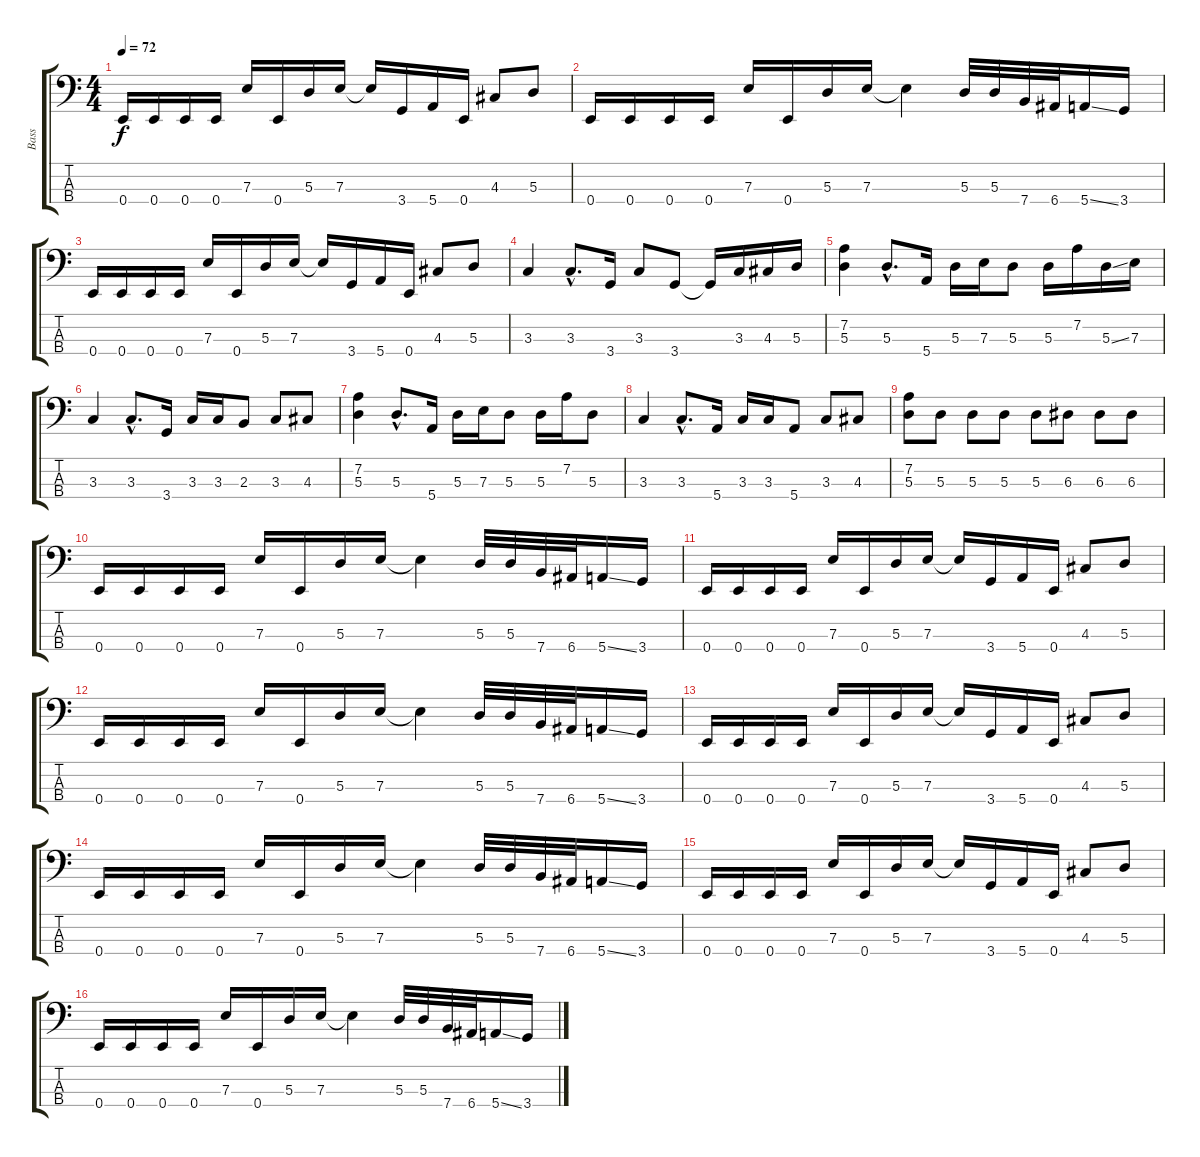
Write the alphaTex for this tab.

\track ("Bass" "Bass") {instrument electricbassfinger}
\staff {score tabs}
\tuning (G2 D2 A1 E1) {hide}
\ts (4 4)
\tempo 72
\clef f4
\ks c
0.4.16{dy f} 0.4.16 0.4.16 0.4.16 7.3.16 0.4.16 5.3.16 7.3.16 7.3{t}.16 3.4.16 5.4.16 0.4.16 4.3.8 5.3.8 |
0.4.16 0.4.16 0.4.16 0.4.16 7.3.16 0.4.16 5.3.16 7.3.16 7.3{t}.4 5.3.32 5.3.32 7.4.32 6.4.32 5.4{ss}.16 3.4.16 |
0.4.16 0.4.16 0.4.16 0.4.16 7.3.16 0.4.16 5.3.16 7.3.16 7.3{t}.16 3.4.16 5.4.16 0.4.16 4.3.8 5.3.8 |
3.3.4 3.3{hac}.8{d} 3.4.16 3.3.8 3.4.8 3.4{t}.16 3.3.16 4.3.16 5.3.16 |
(7.2 5.3).4 5.3{hac}.8{d} 5.4.16 5.3.16 7.3.16 5.3.8 5.3.16 7.2.16 5.3{ss}.16 7.3.16 |
3.3.4 3.3{hac}.8{d} 3.4.16 3.3.16 3.3.16 2.3.8 3.3.8 4.3.8 |
(7.2 5.3).4 5.3{hac}.8{d} 5.4.16 5.3.16 7.3.16 5.3.8 5.3.16 7.2.16 5.3.8 |
3.3.4 3.3{hac}.8{d} 5.4.16 3.3.16 3.3.16 5.4.8 3.3.8 4.3.8 |
(7.2 5.3).8 5.3.8 5.3.8 5.3.8 5.3.8 6.3.8 6.3.8 6.3.8 |
0.4.16 0.4.16 0.4.16 0.4.16 7.3.16 0.4.16 5.3.16 7.3.16 7.3{t}.4 5.3.32 5.3.32 7.4.32 6.4.32 5.4{ss}.16 3.4.16 |
0.4.16 0.4.16 0.4.16 0.4.16 7.3.16 0.4.16 5.3.16 7.3.16 7.3{t}.16 3.4.16 5.4.16 0.4.16 4.3.8 5.3.8 |
0.4.16 0.4.16 0.4.16 0.4.16 7.3.16 0.4.16 5.3.16 7.3.16 7.3{t}.4 5.3.32 5.3.32 7.4.32 6.4.32 5.4{ss}.16 3.4.16 |
0.4.16 0.4.16 0.4.16 0.4.16 7.3.16 0.4.16 5.3.16 7.3.16 7.3{t}.16 3.4.16 5.4.16 0.4.16 4.3.8 5.3.8 |
0.4.16 0.4.16 0.4.16 0.4.16 7.3.16 0.4.16 5.3.16 7.3.16 7.3{t}.4 5.3.32 5.3.32 7.4.32 6.4.32 5.4{ss}.16 3.4.16 |
0.4.16 0.4.16 0.4.16 0.4.16 7.3.16 0.4.16 5.3.16 7.3.16 7.3{t}.16 3.4.16 5.4.16 0.4.16 4.3.8 5.3.8 |
0.4.16 0.4.16 0.4.16 0.4.16 7.3.16 0.4.16 5.3.16 7.3.16 7.3{t}.4 5.3.32 5.3.32 7.4.32 6.4.32 5.4{ss}.16 3.4.16
